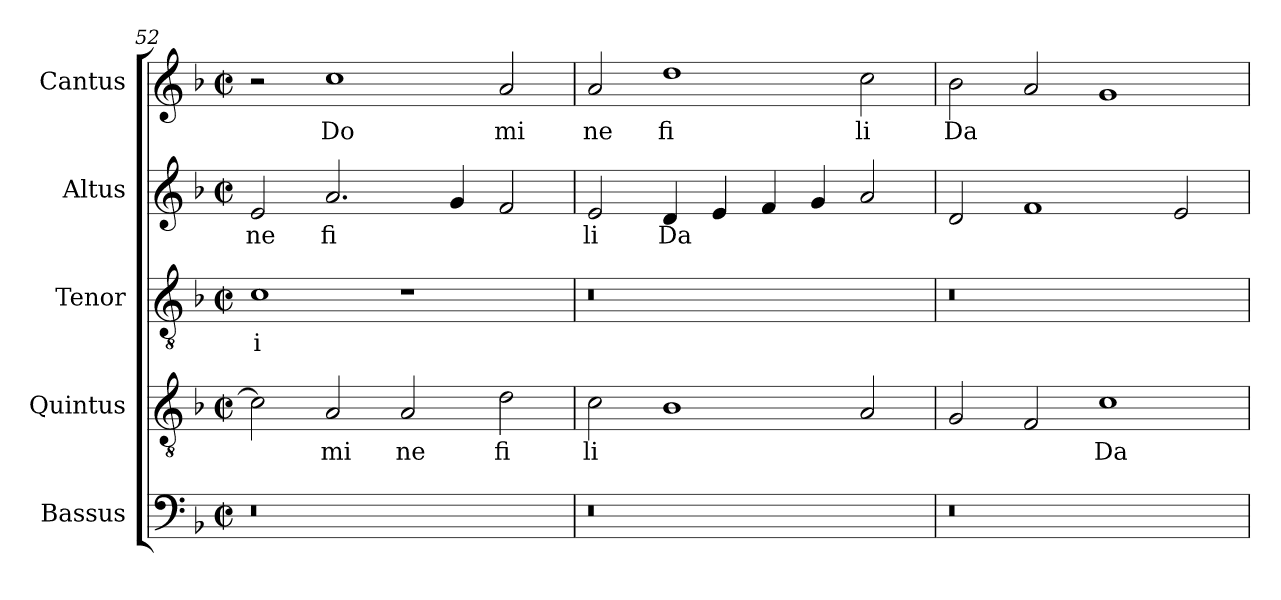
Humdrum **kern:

**kern	**kern	**text	**kern	**text	**kern	**text	**kern	**text
*part5	*part4	*part4	*part3	*part3	*part2	*part2	*part1	*part1
*staff5	*staff4	*staff4	*staff3	*staff3	*staff2	*staff2	*staff1	*staff1
*I"Bassus	*I"Quintus	*	*I"Tenor	*	*I"Altus	*	*I"Cantus	*
!!LO:LB:g=z
*clefF4	*clefGv2	*	*clefGv2	*	*clefG2	*	*clefG2	*
*k[b-]	*k[b-]	*	*k[b-]	*	*k[b-]	*	*k[b-]	*
*F:	*F:	*	*F:	*	*F:	*	*F:	*
*M2/2	*M2/2	*	*M2/2	*	*M2/2	*	*M2/2	*
*met(c|)	*met(c|)	*	*met(c|)	*	*met(c|)	*	*met(c|)	*
=52	=52	=52	=52	=52	=52	=52	=52	=52
!	!	!	!	!LO:LY:b:cj	!	!LO:LY:b:cj	!	!
0r	2c\]	.	1c	i	2e/	-ne	2r	.
!	!	!LO:LY:b:cj	!	!	!	!LO:LY:b:cj	!	!LO:LY:b:cj
.	2A/	mi	.	.	2.a/	fi	1cc	Do
!	!	!LO:LY:b:cj	!	!	!	!	!	!
.	2A/	ne	1r	.	.	.	.	.
.	.	.	.	.	4g/	.	.	.
!	!	!LO:LY:b:cj	!	!	!	!	!	!LO:LY:b:cj
.	2d\	fi	.	.	2f/	.	2a/	mi
=53	=53	=53	=53	=53	=53	=53	=53	=53
!	!	!LO:LY:b:cj	!	!	!	!LO:LY:b:cj	!	!LO:LY:b:cj
0r	2c\	li	0r	.	2e/	li	2a/	ne
!	!	!	!	!	!	!LO:LY:b	!	!LO:LY:b:cj
.	1B-	.	.	.	4d/	Da	1dd	fi
.	.	.	.	.	4e/	.	.	.
.	.	.	.	.	4f/	.	.	.
.	.	.	.	.	4g/	.	.	.
!	!	!	!	!	!	!	!	!LO:LY:b:cj
.	2A/	.	.	.	2a/	.	2cc\	li
=54	=54	=54	=54	=54	=54	=54	=54	=54
!	!	!	!	!	!	!	!	!LO:LY:b
0r	2G/	.	0r	.	2d/	.	2b-\	Da
.	2F/	.	.	.	1f	.	2a/	.
!	!	!LO:LY:b:cj	!	!	!	!	!	!
.	1c	Da	.	.	.	.	1g	.
.	.	.	.	.	2e/	.	.	.
=	=	=	=	=	=	=	=	=
*-	*-	*-	*-	*-	*-	*-	*-	*-
